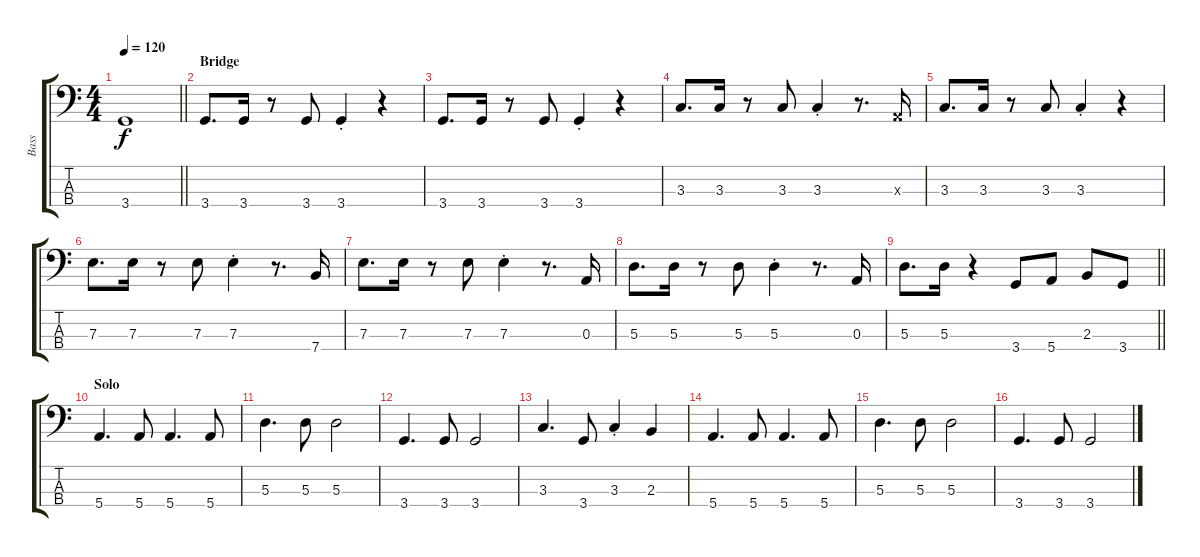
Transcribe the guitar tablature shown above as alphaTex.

\track ("Bass" "Bass") {instrument electricbassfinger}
\staff {score tabs}
\tuning (G2 D2 A1 E1) {hide}
\ts (4 4)
\tempo 120
\clef f4
\barLineRight lightlight
\ks c
3.4{t}.1{dy f} |
\section ("" "Bridge")
3.4.8{d} 3.4.16 r.8 3.4.8 3.4{st}.4 r.4 |
3.4.8{d} 3.4.16 r.8 3.4.8 3.4{st}.4 r.4 |
3.3.8{d} 3.3.16 r.8 3.3.8 3.3{st}.4 r.8{d} 0.3{x}.16 |
3.3.8{d} 3.3.16 r.8 3.3.8 3.3{st}.4 r.4 |
7.3.8{d} 7.3.16 r.8 7.3.8 7.3{st}.4 r.8{d} 7.4.16 |
7.3.8{d} 7.3.16 r.8 7.3.8 7.3{st}.4 r.8{d} 0.3.16 |
5.3.8{d} 5.3.16 r.8 5.3.8 5.3{st}.4 r.8{d} 0.3.16 |
\barLineRight lightlight
5.3.8{d} 5.3.16 r.4 3.4.8 5.4.8 2.3.8 3.4.8 |
\section ("" "Solo")
5.4.4{d} 5.4.8 5.4.4{d} 5.4.8 |
5.3.4{d} 5.3.8 5.3.2 |
3.4.4{d} 3.4.8 3.4.2 |
3.3.4{d} 3.4.8 3.3{st}.4 2.3.4 |
5.4.4{d} 5.4.8 5.4.4{d} 5.4.8 |
5.3.4{d} 5.3.8 5.3.2 |
3.4.4{d} 3.4.8 3.4.2
